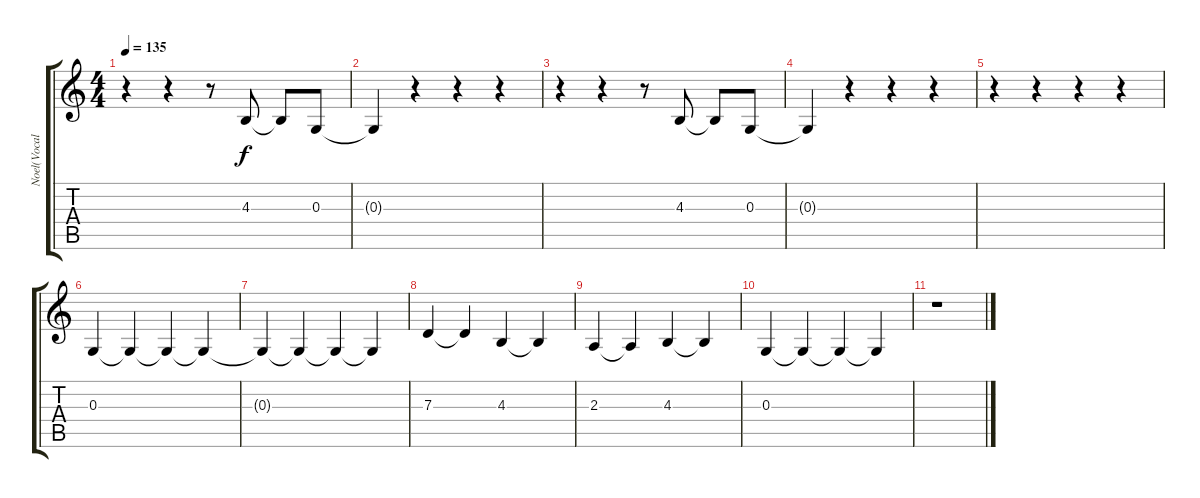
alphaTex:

\track ("Noel(Vocal)" "Noel(Vocal") {instrument oboe}
\staff {score tabs}
\tuning (E4 B3 G3 D3 A2 E2) {hide}
\ts (4 4)
\tempo 135
\clef g2
\ks c
r.4{dy f} r.4 r.8 4.3.8 4.3{t}.8 0.3.8 |
0.3{t}.4 r.4 r.4 r.4 |
r.4 r.4 r.8 4.3.8 4.3{t}.8 0.3.8 |
0.3{t}.4 r.4 r.4 r.4 |
r.4 r.4 r.4 r.4 |
0.3.4 0.3{t}.4 0.3{t}.4 0.3{t}.4 |
0.3{t}.4 0.3{t}.4 0.3{t}.4 0.3{t}.4 |
7.3.4 7.3{t}.4 4.3.4 4.3{t}.4 |
2.3.4 2.3{t}.4 4.3.4 4.3{t}.4 |
0.3.4 0.3{t}.4 0.3{t}.4 0.3{t}.4 |
r.1
